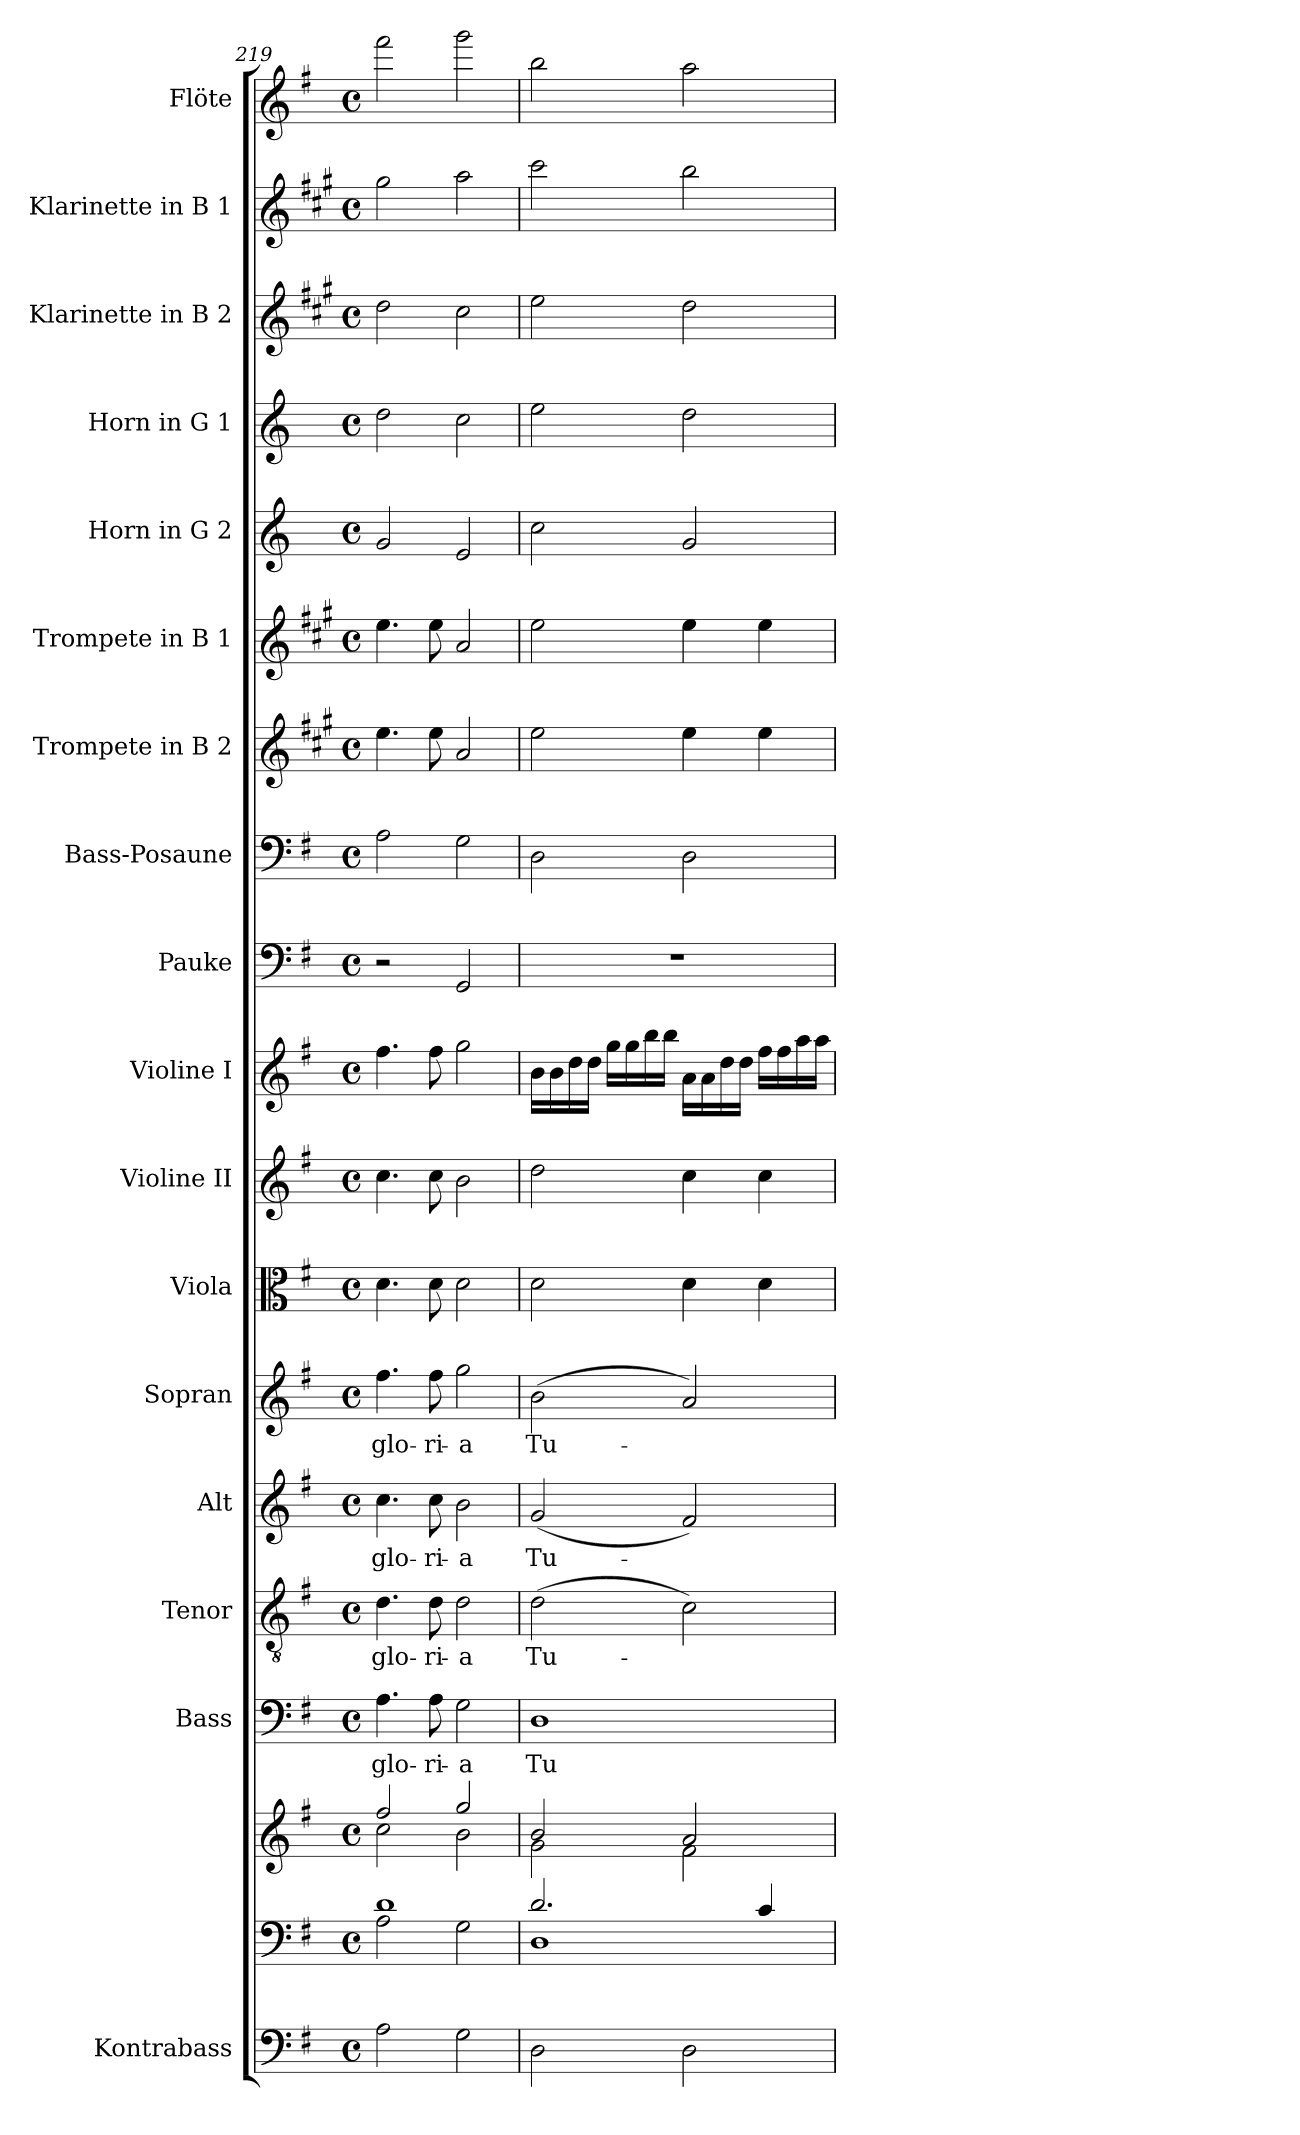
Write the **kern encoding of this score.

**kern	**kern	**kern	**kern	**text	**kern	**text	**kern	**text	**kern	**text	**kern	**kern	**kern	**kern	**kern	**kern	**kern	**kern	**kern	**kern	**kern	**kern
*part18	*part17	*part17	*part16	*part16	*part15	*part15	*part14	*part14	*part13	*part13	*part12	*part11	*part10	*part9	*part8	*part7	*part6	*part5	*part4	*part3	*part2	*part1
*staff19	*staff18	*staff17	*staff16	*staff16	*staff15	*staff15	*staff14	*staff14	*staff13	*staff13	*staff12	*staff11	*staff10	*staff9	*staff8	*staff7	*staff6	*staff5	*staff4	*staff3	*staff2	*staff1
*I"Kontrabass	*	*	*I"Bass	*	*I"Tenor	*	*I"Alt	*	*I"Sopran	*	*I"Viola	*I"Violine II	*I"Violine I	*I"Pauke	*I"Bass-Posaune	*I"Trompete in B 2	*I"Trompete in B 1	*I"Horn in G 2	*I"Horn in G 1	*I"Klarinette in B 2	*I"Klarinette in B 1	*I"Flöte
*I'Kb.	*	*	*I'B	*	*I'T	*	*I'A	*	*I'S	*	*I'Vla.	*I'Vl. II	*I'Vl. I	*I'Pk.	*I'B. Pos.	*	*	*I'Hrn. 2	*I'Hrn. 1	*	*	*I'Fl.
!!LO:PB:g=z
*clefF4	*clefF4	*clefG2	*clefF4	*	*clefGv2	*	*clefG2	*	*clefG2	*	*clefC3	*clefG2	*clefG2	*clefF4	*clefF4	*clefG2	*clefG2	*clefG2	*clefG2	*clefG2	*clefG2	*clefG2
*ITrd7c12	*	*	*	*	*	*	*	*	*	*	*	*	*	*	*	*ITrd1c2	*ITrd1c2	*ITrd3c5	*ITrd3c5	*ITrd1c2	*ITrd1c2	*
*k[f#]	*k[f#]	*k[f#]	*k[f#]	*	*k[f#]	*	*k[f#]	*	*k[f#]	*	*k[f#]	*k[f#]	*k[f#]	*k[f#]	*k[f#]	*k[f#]	*k[f#]	*k[f#]	*k[f#]	*k[f#]	*k[f#]	*k[f#]
*G:	*G:	*G:	*G:	*	*G:	*	*G:	*	*G:	*	*G:	*G:	*G:	*G:	*G:	*G:	*G:	*G:	*G:	*G:	*G:	*G:
*M4/4	*M4/4	*M4/4	*M4/4	*	*M4/4	*	*M4/4	*	*M4/4	*	*M4/4	*M4/4	*M4/4	*M4/4	*M4/4	*M4/4	*M4/4	*M4/4	*M4/4	*M4/4	*M4/4	*M4/4
*met(c)	*met(c)	*met(c)	*met(c)	*	*met(c)	*	*met(c)	*	*met(c)	*	*met(c)	*met(c)	*met(c)	*met(c)	*met(c)	*met(c)	*met(c)	*met(c)	*met(c)	*met(c)	*met(c)	*met(c)
=219	=219	=219	=219	=219	=219	=219	=219	=219	=219	=219	=219	=219	=219	=219	=219	=219	=219	=219	=219	=219	=219	=219
*	*^	*^	*	*	*	*	*	*	*	*	*	*	*	*	*	*	*	*	*	*	*	*
!	!	!	!	!	!	!LO:LY:b	!	!LO:LY:b	!	!LO:LY:b	!	!LO:LY:b	!	!	!	!	!	!	!	!	!	!	!	!
2AA\	1d	2A\	2ff#/	2cc\	4.A\	glo-	4.d\	glo-	4.cc\	glo-	4.ff#\	glo-	4.d\	4.cc\	4.ff#\	2r	2A\	4.dd\	4.dd\	2d/	2a\	2cc\	2ff#\	2fff#\
!	!	!	!	!	!	!LO:LY:b	!	!LO:LY:b	!	!LO:LY:b	!	!LO:LY:b	!	!	!	!	!	!	!	!	!	!	!	!
.	.	.	.	.	8A\	-ri-	8d\	-ri-	8cc\	-ri-	8ff#\	-ri-	8d\	8cc\	8ff#\	.	.	8dd\	8dd\	.	.	.	.	.
!	!	!	!	!	!	!LO:LY:b	!	!LO:LY:b	!	!LO:LY:b	!	!LO:LY:b	!	!	!	!	!	!	!	!	!	!	!	!
2GG\	.	2G\	2gg/	2b\	2G\	-a	2d\	-a	2b\	-a	2gg\	-a	2d\	2b\	2gg\	2GG/	2G\	2g/	2g/	2B/	2g\	2b\	2gg\	2ggg\
=220	=220	=220	=220	=220	=220	=220	=220	=220	=220	=220	=220	=220	=220	=220	=220	=220	=220	=220	=220	=220	=220	=220	=220	=220
!	!	!	!	!	!	!LO:LY:b	!	!LO:LY:b	!	!LO:LY:b	!	!LO:LY:b	!	!	!	!	!	!	!	!	!	!	!	!
2DD\	2.d/	1D	2b/	2g\	1D	Tu-	(>2d\	Tu-	(<2g/	Tu-	(>2b\	Tu-	2d\	2dd\	16b\LL	1r	2D\	2dd\	2dd\	2g\	2b\	2dd\	2bb\	2bb\
.	.	.	.	.	.	.	.	.	.	.	.	.	.	.	16b\	.	.	.	.	.	.	.	.	.
.	.	.	.	.	.	.	.	.	.	.	.	.	.	.	16dd\	.	.	.	.	.	.	.	.	.
.	.	.	.	.	.	.	.	.	.	.	.	.	.	.	16dd\JJ	.	.	.	.	.	.	.	.	.
.	.	.	.	.	.	.	.	.	.	.	.	.	.	.	16gg\LL	.	.	.	.	.	.	.	.	.
.	.	.	.	.	.	.	.	.	.	.	.	.	.	.	16gg\	.	.	.	.	.	.	.	.	.
.	.	.	.	.	.	.	.	.	.	.	.	.	.	.	16bb\	.	.	.	.	.	.	.	.	.
.	.	.	.	.	.	.	.	.	.	.	.	.	.	.	16bb\JJ	.	.	.	.	.	.	.	.	.
2DD\	.	.	2a/	2f#\	.	.	2c\)	.	2f#/)	.	2a/)	.	4d\	4cc\	16a\LL	.	2D\	4dd\	4dd\	2d/	2a\	2cc\	2aa\	2aa\
.	.	.	.	.	.	.	.	.	.	.	.	.	.	.	16a\	.	.	.	.	.	.	.	.	.
.	.	.	.	.	.	.	.	.	.	.	.	.	.	.	16dd\	.	.	.	.	.	.	.	.	.
.	.	.	.	.	.	.	.	.	.	.	.	.	.	.	16dd\JJ	.	.	.	.	.	.	.	.	.
.	4c/	.	.	.	.	.	.	.	.	.	.	.	4d\	4cc\	16ff#\LL	.	.	4dd\	4dd\	.	.	.	.	.
.	.	.	.	.	.	.	.	.	.	.	.	.	.	.	16ff#\	.	.	.	.	.	.	.	.	.
.	.	.	.	.	.	.	.	.	.	.	.	.	.	.	16aa\	.	.	.	.	.	.	.	.	.
.	.	.	.	.	.	.	.	.	.	.	.	.	.	.	16aa\JJ	.	.	.	.	.	.	.	.	.
*	*v	*v	*	*	*	*	*	*	*	*	*	*	*	*	*	*	*	*	*	*	*	*	*	*
*	*	*v	*v	*	*	*	*	*	*	*	*	*	*	*	*	*	*	*	*	*	*	*	*
=	=	=	=	=	=	=	=	=	=	=	=	=	=	=	=	=	=	=	=	=	=	=
*-	*-	*-	*-	*-	*-	*-	*-	*-	*-	*-	*-	*-	*-	*-	*-	*-	*-	*-	*-	*-	*-	*-
